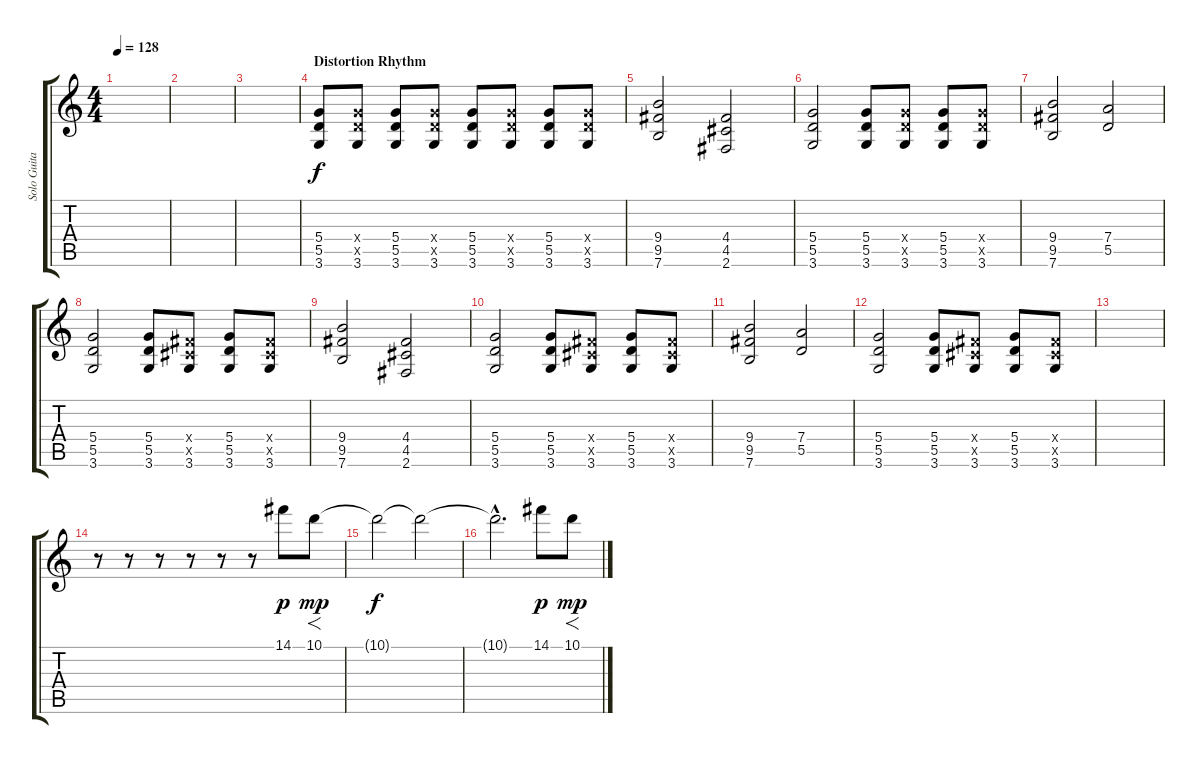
\track ("Solo Guitar" "Solo Guita") {instrument distortionguitar}
\staff {score tabs}
\tuning (E4 B3 G3 D3 A2 E2) {hide}
\ts (4 4)
\tempo 128
\clef g2
\ks c
|
|
|
\section ("" "Distortion Rhythm")
(5.4 5.5 3.6).8{volume 13} (5.4{x} 5.5{x} 3.6).8 (5.4 5.5 3.6).8 (5.4{x} 5.5{x} 3.6).8 (5.4 5.5 3.6).8 (5.4{x} 5.5{x} 3.6).8 (5.4 5.5 3.6).8 (5.4{x} 5.5{x} 3.6).8 |
(9.4 9.5 7.6).2 (4.4 4.5 2.6).2 |
(5.4 5.5 3.6).2 (5.4 5.5 3.6).8 (5.4{x} 5.5{x} 3.6).8 (5.4 5.5 3.6).8 (5.4{x} 5.5{x} 3.6).8 |
(9.4 9.5 7.6).2 (7.4 5.5).2 |
(5.4 5.5 3.6).2 (5.4 5.5 3.6).8 (4.4{x} 4.5{x} 3.6).8 (5.4 5.5 3.6).8 (4.4{x} 4.5{x} 3.6).8 |
(9.4 9.5 7.6).2 (4.4 4.5 2.6).2 |
(5.4 5.5 3.6).2 (5.4 5.5 3.6).8 (4.4{x} 4.5{x} 3.6).8 (5.4 5.5 3.6).8 (4.4{x} 4.5{x} 3.6).8 |
(9.4 9.5 7.6).2 (7.4 5.5).2 |
(5.4 5.5 3.6).2 (5.4 5.5 3.6).8 (4.4{x} 4.5{x} 3.6).8 (5.4 5.5 3.6).8 (4.4{x} 4.5{x} 3.6).8 |
|
r.8 r.8 r.8 r.8 r.8 r.8 14.1.8{dy p} 10.1.8{f dy mp} |
10.1{t}.2{dy f} 10.1{t}.2 |
10.1{hac t}.2{d} 14.1.8{dy p} 10.1.8{f dy mp}
